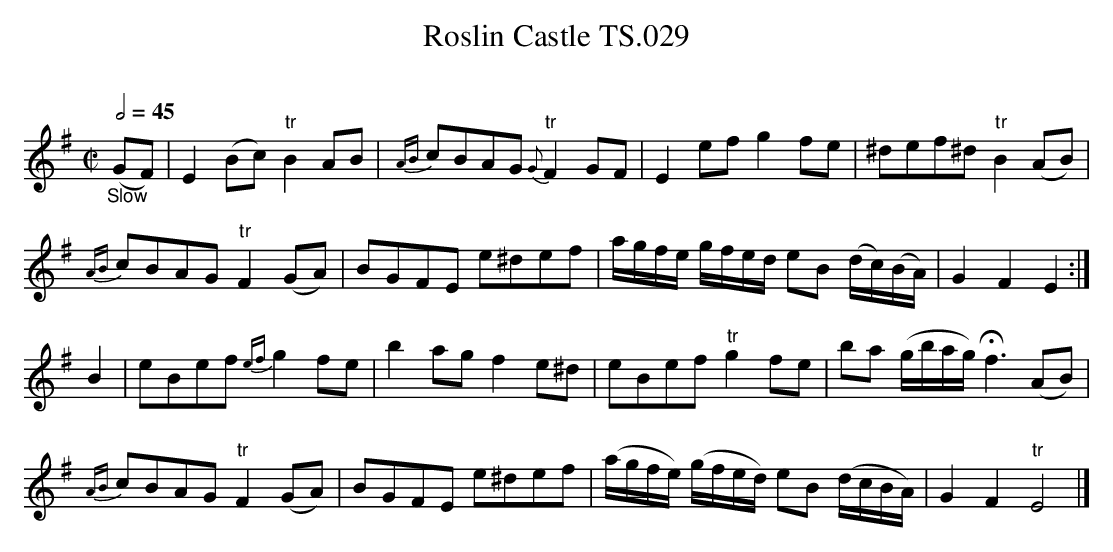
X:1
T:Roslin Castle TS.029
M:C|
L:1/8
Q:1/2=45
O:
K:Em
"_Slow"(GF)|E2(Bc)"tr"B2AB|{AB}cBAG{G}"tr"F2GF|E2efg2fe|^def^d"tr"B2(AB)|
{AB}cBAG"tr"F2(GA)|BGFE e^def|a/g/f/e/ g/f/e/d/ eB (d/c/)(B/A/)|G2F2E2:|
B2|eBef {ef}g2fe|b2agf2e^d|eBef"tr"g2fe|ba (g/b/a/g/)Hf3(AB)|
{AB}cBAG"tr"F2(GA)|BGFE e^def|(a/g/f/e/) (g/f/e/d/) eB (d/c/B/A/)|G2F2"tr"E4|]
